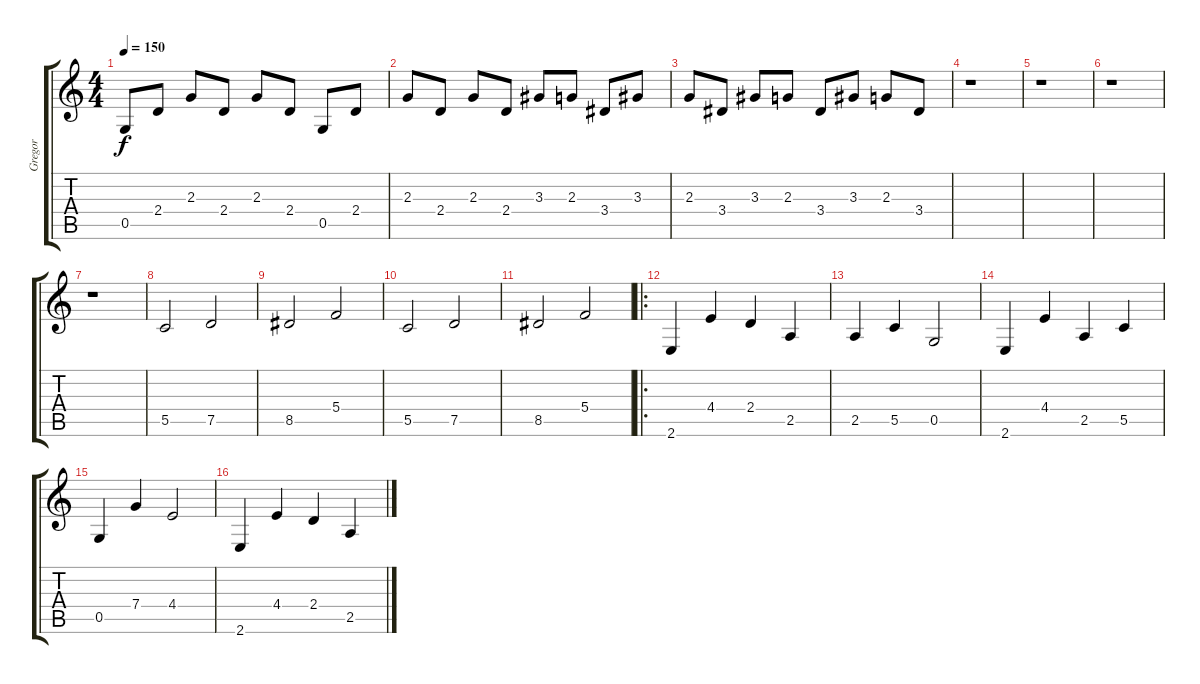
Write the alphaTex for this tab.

\track ("Gregor" "Gregor") {instrument distortionguitar}
\staff {score tabs}
\tuning (D4 A3 F3 C3 G2 D2) {hide}
\ts (4 4)
\tempo 150
\clef g2
\ks c
0.5.8{dy f} 2.4.8 2.3.8 2.4.8 2.3.8 2.4.8 0.5.8 2.4.8 |
2.3.8 2.4.8 2.3.8 2.4.8 3.3.8 2.3.8 3.4.8 3.3.8 |
2.3.8 3.4.8 3.3.8 2.3.8 3.4.8 3.3.8 2.3.8 3.4.8 |
r.1 |
r.1 |
r.1 |
r.1 |
5.5.2 7.5.2 |
8.5.2 5.4.2 |
5.5.2 7.5.2 |
8.5.2 5.4.2 |
\ro
2.6.4 4.4.4 2.4.4 2.5.4 |
2.5.4 5.5.4 0.5.2 |
2.6.4 4.4.4 2.5.4 5.5.4 |
0.5.4 7.4.4 4.4.2 |
2.6.4 4.4.4 2.4.4 2.5.4
